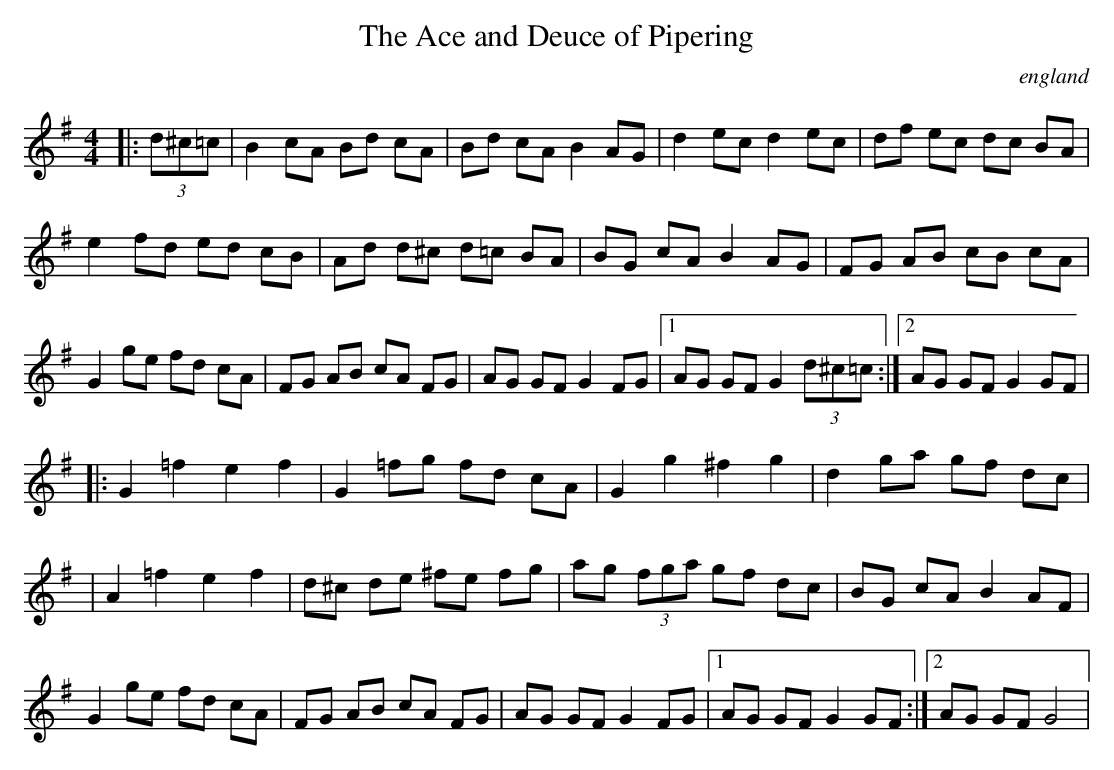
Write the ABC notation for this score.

X:1
T:Ace and Deuce of Pipering, The
O:england
M:4/4
L:1/8
K:GMaj
|:(3d^c=c|B2 cA Bd cA|Bd cA B2 AG|d2 ec d2 ec|df ec dc BA|
e2 fd ed cB|Ad d^c d=c BA|BG cA B2 AG|FG AB cB cA|
G2 ge fd cA|FG AB cA FG|AG GF G2 FG|1AG GF G2 (3d^c=c:|2AG GF G2 GF|
|:G2=f2e2f2|G2 =fg fd cA|G2 g2 ^f2 g2|d2 ga gf dc|
|A2 =f2 e2 f2|d^c de ^fe fg|ag (3fga gf dc|BG cA B2 AF|
G2 ge fd cA|FG AB cA FG|AG GF G2 FG|1AG GF G2 GF:|2AG GF G4|
